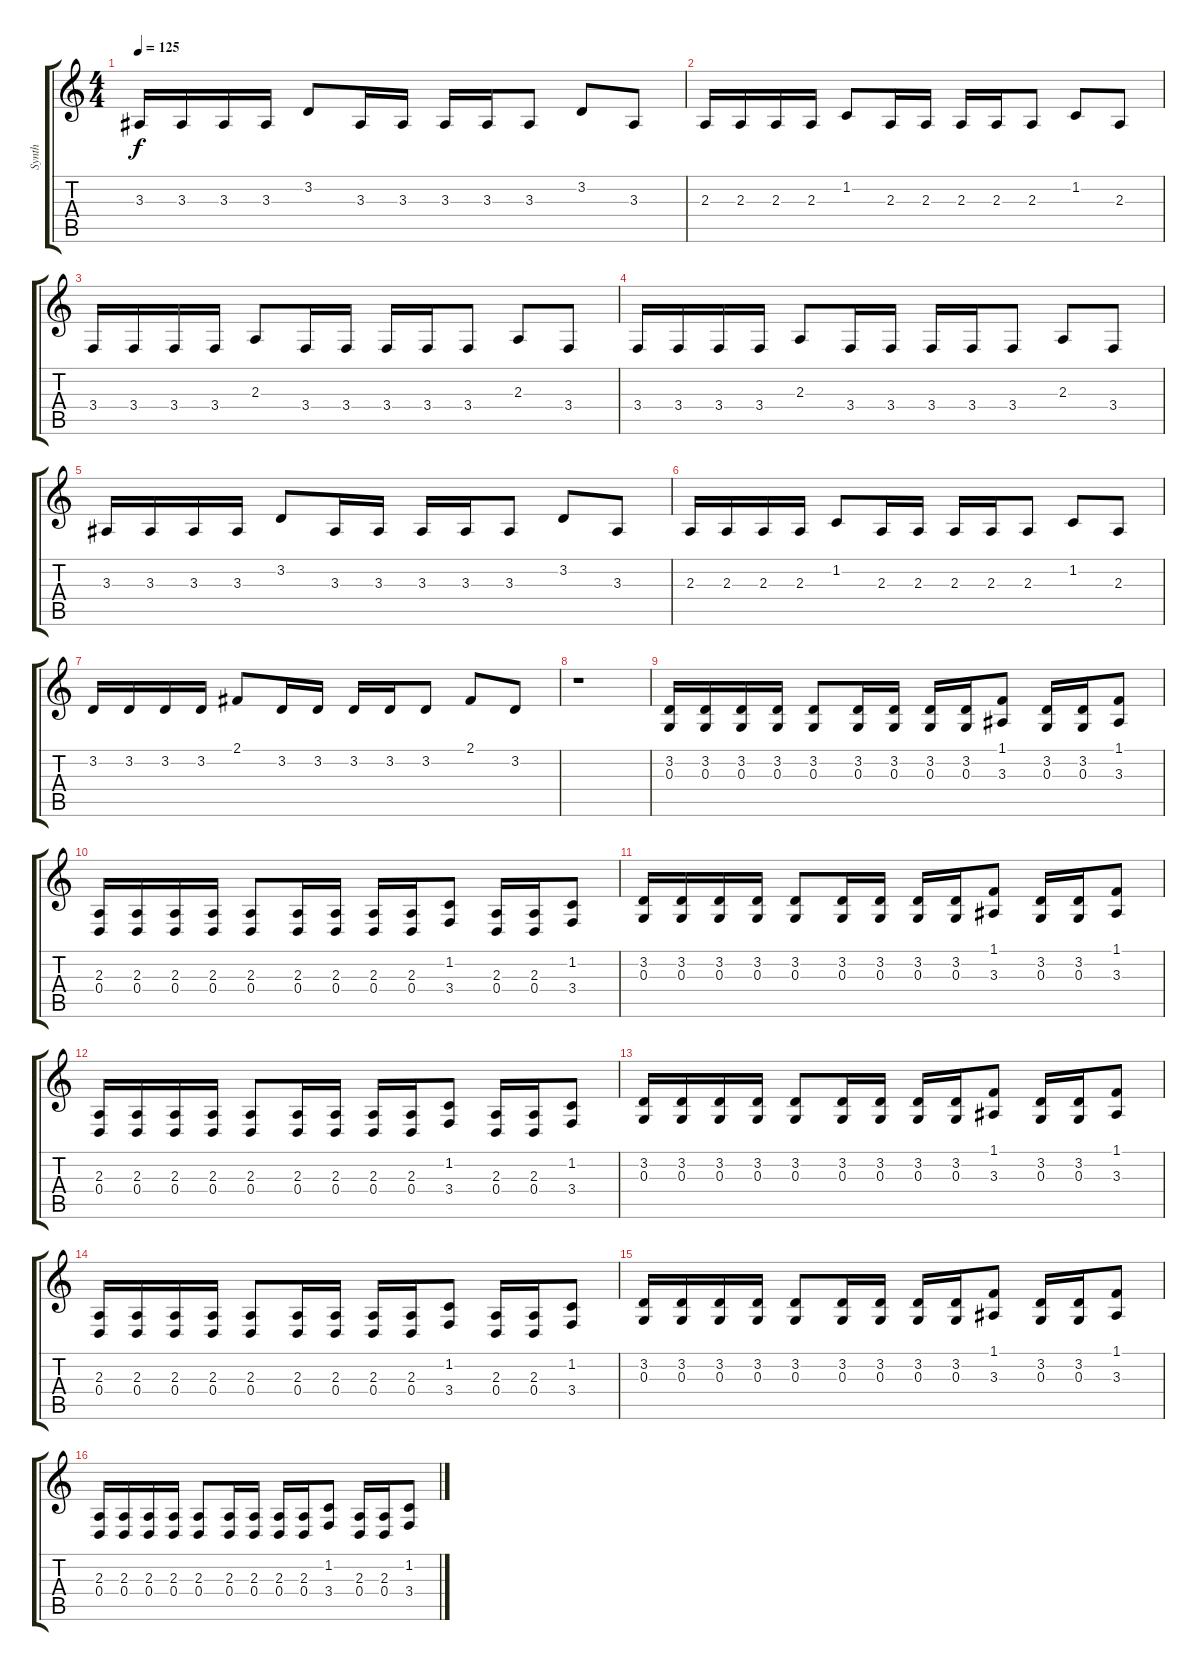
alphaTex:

\track ("Synth" "Synth") {instrument lead8bassandlead}
\staff {score tabs}
\tuning (E4 B3 G3 D3 A2 E2) {hide}
\ts (4 4)
\tempo 125
\clef g2
\ks c
3.3.16{dy f} 3.3.16 3.3.16 3.3.16 3.2.8 3.3.16 3.3.16 3.3.16 3.3.16 3.3.8 3.2.8 3.3.8 |
2.3.16 2.3.16 2.3.16 2.3.16 1.2.8 2.3.16 2.3.16 2.3.16 2.3.16 2.3.8 1.2.8 2.3.8 |
3.4.16 3.4.16 3.4.16 3.4.16 2.3.8 3.4.16 3.4.16 3.4.16 3.4.16 3.4.8 2.3.8 3.4.8 |
3.4.16 3.4.16 3.4.16 3.4.16 2.3.8 3.4.16 3.4.16 3.4.16 3.4.16 3.4.8 2.3.8 3.4.8 |
3.3.16 3.3.16 3.3.16 3.3.16 3.2.8 3.3.16 3.3.16 3.3.16 3.3.16 3.3.8 3.2.8 3.3.8 |
2.3.16 2.3.16 2.3.16 2.3.16 1.2.8 2.3.16 2.3.16 2.3.16 2.3.16 2.3.8 1.2.8 2.3.8 |
3.2.16 3.2.16 3.2.16 3.2.16 2.1.8 3.2.16 3.2.16 3.2.16 3.2.16 3.2.8 2.1.8 3.2.8 |
r.1 |
(3.2 0.3).16 (3.2 0.3).16 (3.2 0.3).16 (3.2 0.3).16 (3.2 0.3).8 (3.2 0.3).16 (3.2 0.3).16 (3.2 0.3).16 (3.2 0.3).16 (1.1 3.3).8 (3.2 0.3).16 (3.2 0.3).16 (1.1 3.3).8 |
(2.3 0.4).16 (2.3 0.4).16 (2.3 0.4).16 (2.3 0.4).16 (2.3 0.4).8 (2.3 0.4).16 (2.3 0.4).16 (2.3 0.4).16 (2.3 0.4).16 (1.2 3.4).8 (2.3 0.4).16 (2.3 0.4).16 (1.2 3.4).8 |
(3.2 0.3).16 (3.2 0.3).16 (3.2 0.3).16 (3.2 0.3).16 (3.2 0.3).8 (3.2 0.3).16 (3.2 0.3).16 (3.2 0.3).16 (3.2 0.3).16 (1.1 3.3).8 (3.2 0.3).16 (3.2 0.3).16 (1.1 3.3).8 |
(2.3 0.4).16 (2.3 0.4).16 (2.3 0.4).16 (2.3 0.4).16 (2.3 0.4).8 (2.3 0.4).16 (2.3 0.4).16 (2.3 0.4).16 (2.3 0.4).16 (1.2 3.4).8 (2.3 0.4).16 (2.3 0.4).16 (1.2 3.4).8 |
(3.2 0.3).16 (3.2 0.3).16 (3.2 0.3).16 (3.2 0.3).16 (3.2 0.3).8 (3.2 0.3).16 (3.2 0.3).16 (3.2 0.3).16 (3.2 0.3).16 (1.1 3.3).8 (3.2 0.3).16 (3.2 0.3).16 (1.1 3.3).8 |
(2.3 0.4).16 (2.3 0.4).16 (2.3 0.4).16 (2.3 0.4).16 (2.3 0.4).8 (2.3 0.4).16 (2.3 0.4).16 (2.3 0.4).16 (2.3 0.4).16 (1.2 3.4).8 (2.3 0.4).16 (2.3 0.4).16 (1.2 3.4).8 |
(3.2 0.3).16 (3.2 0.3).16 (3.2 0.3).16 (3.2 0.3).16 (3.2 0.3).8 (3.2 0.3).16 (3.2 0.3).16 (3.2 0.3).16 (3.2 0.3).16 (1.1 3.3).8 (3.2 0.3).16 (3.2 0.3).16 (1.1 3.3).8 |
(2.3 0.4).16 (2.3 0.4).16 (2.3 0.4).16 (2.3 0.4).16 (2.3 0.4).8 (2.3 0.4).16 (2.3 0.4).16 (2.3 0.4).16 (2.3 0.4).16 (1.2 3.4).8 (2.3 0.4).16 (2.3 0.4).16 (1.2 3.4).8
